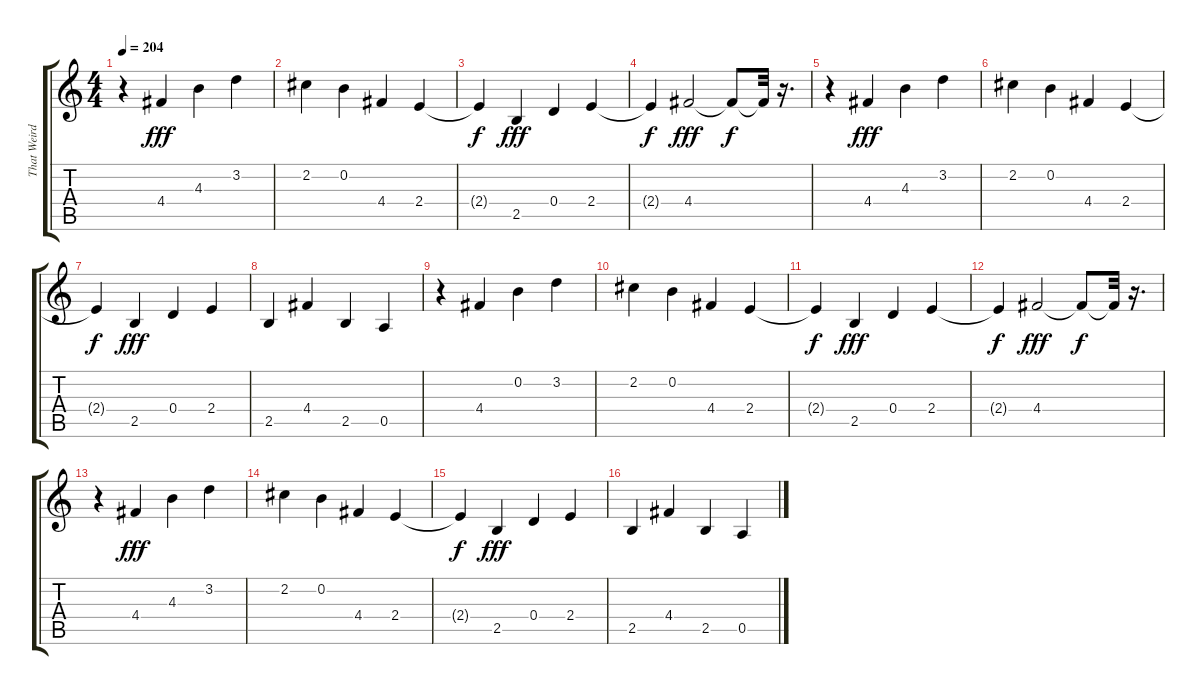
\track ("That Weird Guitar Thingy That I Can't Qu" "That Weird") {instrument guitarharmonics}
\staff {score tabs}
\tuning (E4 B3 G3 D3 A2 E2) {hide}
\ts (4 4)
\tempo 204
\clef g2
\ks c
r.4{dy f} 4.4.4{dy fff} 4.3.4 3.2.4 |
2.2.4 0.2.4 4.4.4 2.4.4 |
2.4{t}.4{dy f} 2.5.4{dy fff} 0.4.4 2.4.4 |
2.4{t}.4{dy f} 4.4.2{dy fff} 4.4{t}.8{dy f} 4.4{t}.32 r.16{d} |
r.4 4.4.4{dy fff} 4.3.4 3.2.4 |
2.2.4 0.2.4 4.4.4 2.4.4 |
2.4{t}.4{dy f} 2.5.4{dy fff} 0.4.4 2.4.4 |
2.5.4 4.4.4 2.5.4 0.5.4 |
r.4 4.4.4 0.2.4 3.2.4 |
2.2.4 0.2.4 4.4.4 2.4.4 |
2.4{t}.4{dy f} 2.5.4{dy fff} 0.4.4 2.4.4 |
2.4{t}.4{dy f} 4.4.2{dy fff} 4.4{t}.8{dy f} 4.4{t}.32 r.16{d} |
r.4 4.4.4{dy fff} 4.3.4 3.2.4 |
2.2.4 0.2.4 4.4.4 2.4.4 |
2.4{t}.4{dy f} 2.5.4{dy fff} 0.4.4 2.4.4 |
2.5.4 4.4.4 2.5.4 0.5.4
